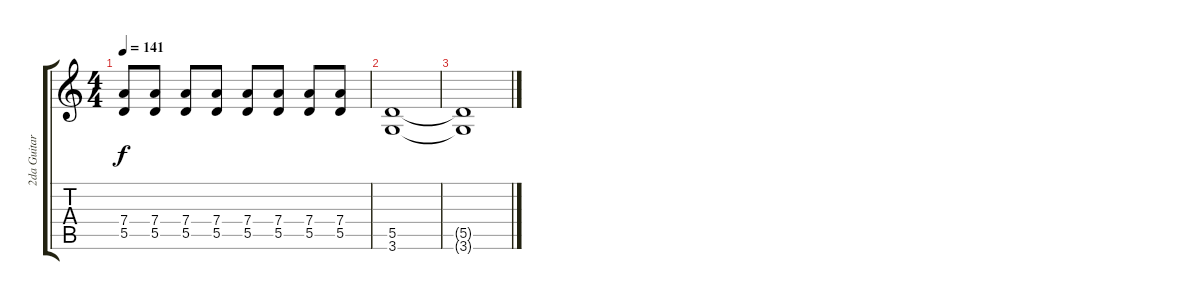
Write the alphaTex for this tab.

\track ("2da Guitarra" "2da Guitar") {instrument distortionguitar}
\staff {score tabs}
\tuning (E4 B3 G3 D3 A2 E2) {hide}
\ts (4 4)
\tempo 141
\clef g2
\ks c
(7.4 5.5).8{dy f} (7.4 5.5).8 (7.4 5.5).8 (7.4 5.5).8 (7.4 5.5).8 (7.4 5.5).8 (7.4 5.5).8 (7.4 5.5).8 |
(5.5 3.6).1 |
(5.5{t} 3.6{t}).1
